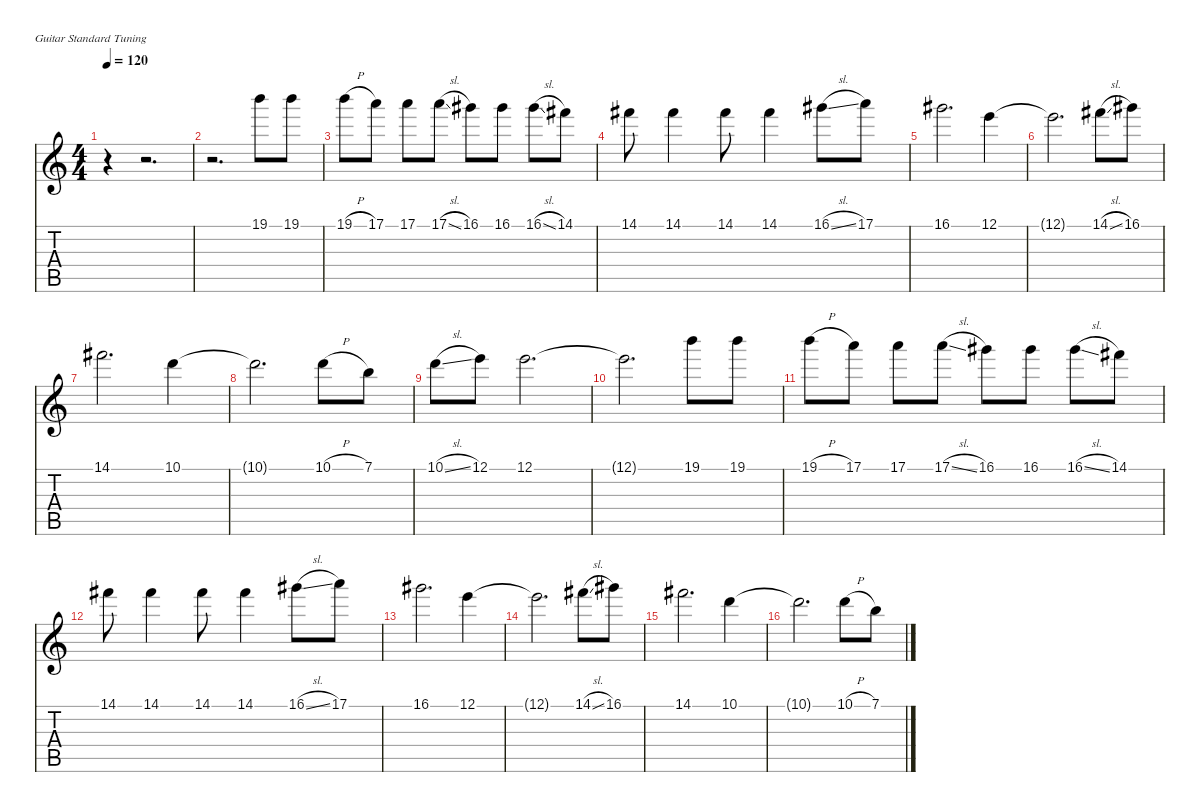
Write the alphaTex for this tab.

\defaultSystemsLayout 4
\hideDynamics
\bracketExtendMode nobrackets
\singleTrackTrackNamePolicy hidden
\multiTrackTrackNamePolicy hidden
\firstSystemTrackNameMode fullname
\firstSystemTrackNameOrientation horizontal
\otherSystemsTrackNameOrientation horizontal
\track ("Mikael Akerfeldt - Acoustic Guitar 2" "s.guit.") {instrument acousticguitarsteel}
\staff {score tabs}
\tuning (E4 B3 G3 D3 A2 E2)
\ts (4 4)
\tempo 120
\clef g2
\ks c
r.4{dy f beam Down} r.2{d beam Down} |
r.2{d beam Down} 19.1.8{beam Down} 19.1.8{beam Down} |
19.1{h}.8{beam Down} 17.1.8{dy mp beam Down} 17.1.8{dy f beam Down} 17.1{sl}.8{beam Down} 16.1{acc #}.8{beam Down} 16.1{acc #}.8{beam Down} 16.1{sl acc #}.8{beam Down} 14.1{acc #}.8{beam Down} |
14.1{acc #}.8{beam Down} 14.1{acc #}.4{beam Down} 14.1{acc #}.8{beam Down} 14.1{acc #}.4{beam Down} 16.1{sl acc #}.8{beam Down} 17.1.8{beam Down} |
16.1{acc #}.2{d beam Down} 12.1.4{beam Down} |
12.1{t}.2{d beam Down} 14.1{sl acc #}.8{beam Down} 16.1{acc #}.8{beam Down} |
14.1{acc #}.2{d beam Down} 10.1.4{beam Down} |
10.1{t}.2{d beam Down} 10.1{h}.8{beam Down} 7.1.8{beam Down} |
10.1{sl}.8{beam Down} 12.1.8{beam Down} 12.1.2{d beam Down} |
12.1{t}.2{d beam Down} 19.1.8{beam Down} 19.1.8{beam Down} |
19.1{h}.8{beam Down} 17.1.8{dy mp beam Down} 17.1.8{dy f beam Down} 17.1{sl}.8{beam Down} 16.1{acc #}.8{beam Down} 16.1{acc #}.8{beam Down} 16.1{sl acc #}.8{beam Down} 14.1{acc #}.8{beam Down} |
14.1{acc #}.8{beam Down} 14.1{acc #}.4{beam Down} 14.1{acc #}.8{beam Down} 14.1{acc #}.4{beam Down} 16.1{sl acc #}.8{beam Down} 17.1.8{beam Down} |
16.1{acc #}.2{d beam Down} 12.1.4{beam Down} |
12.1{t}.2{d beam Down} 14.1{sl acc #}.8{beam Down} 16.1{acc #}.8{beam Down} |
14.1{acc #}.2{d beam Down} 10.1.4{beam Down} |
10.1{t}.2{d beam Down} 10.1{h}.8{beam Down} 7.1.8{beam Down}
